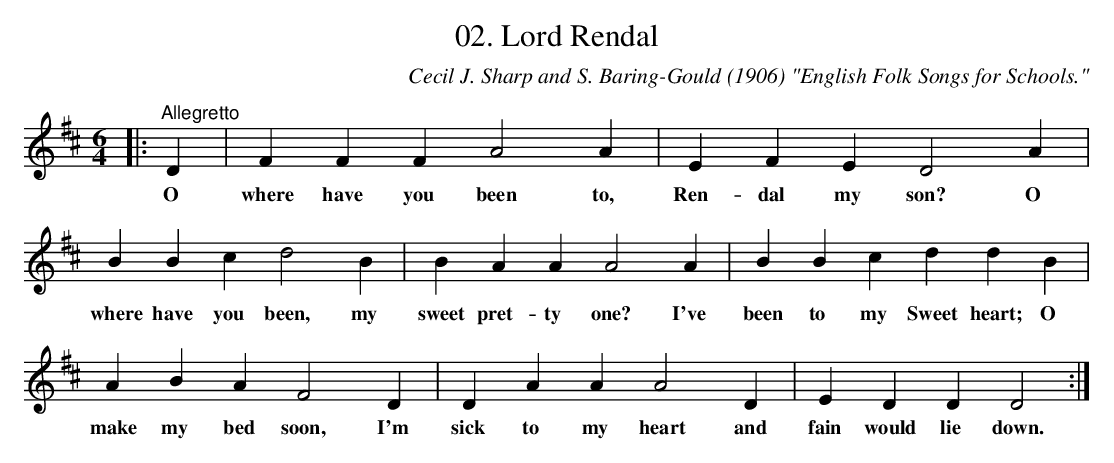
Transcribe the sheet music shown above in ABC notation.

X:1
T:02. Lord Rendal
C:Cecil J. Sharp and S. Baring-Gould (1906) "English Folk Songs for Schools."
L:1/4
M:6/4
K:D
|:"^Allegretto" D | F F F A2 A | E F E D2 A |$ B B c d2 B | B A A A2 A | B B c d d B |$
w: O|where have you been to,|Ren- dal my son? O|where have you been, my|sweet pret- ty one? I've|been to my Sweet heart; O|
A B A F2 D | D A A A2 D | E D D D2 :|
w: make my bed soon, I'm|sick to my heart and|fain would lie down.|
